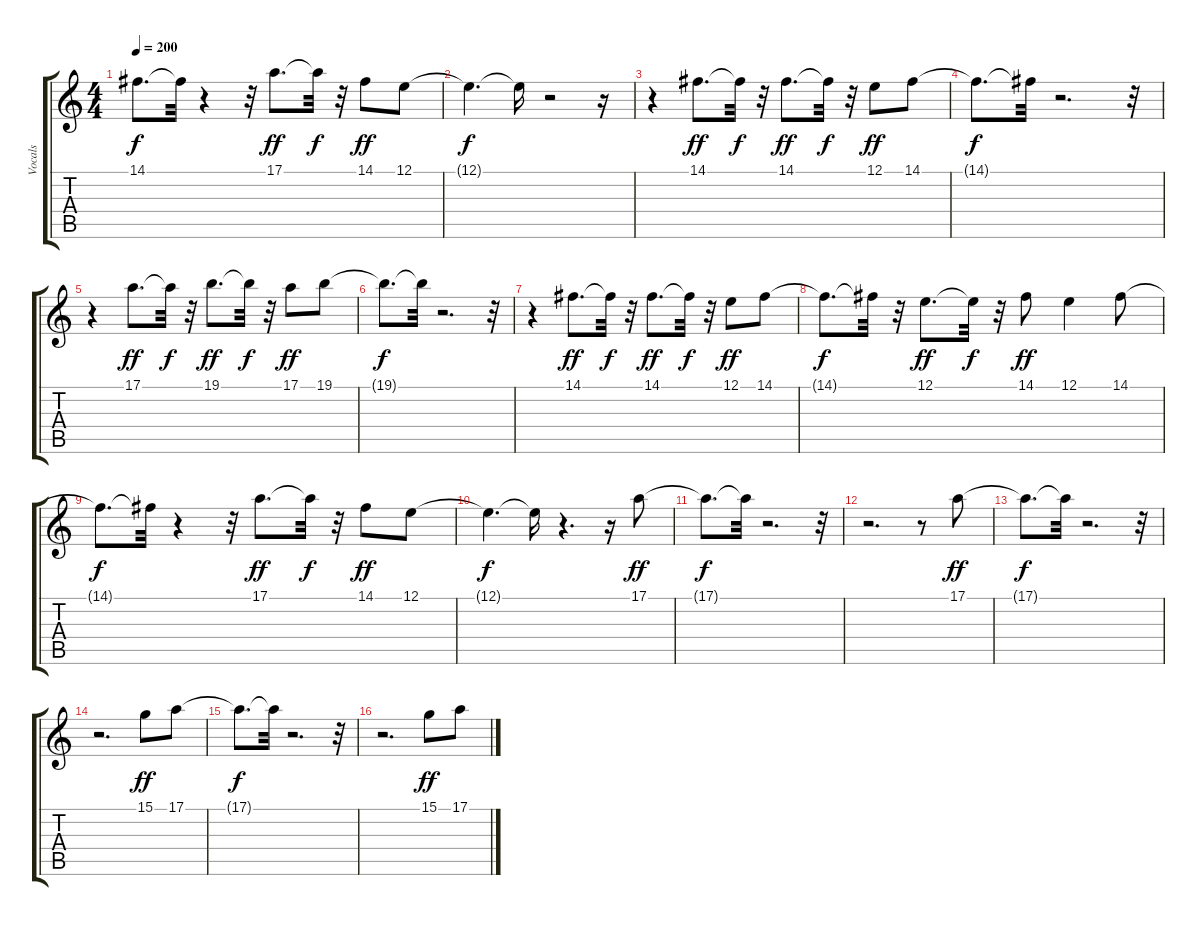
\track ("Vocals" "Vocals") {instrument choiraahs}
\staff {score tabs}
\tuning (E4 B3 G3 D3 A2 E2) {hide}
\ts (4 4)
\tempo 200
\clef g2
\ks c
14.1{t}.8{d dy f} 14.1{t}.32 r.4 r.32 17.1.8{d dy ff} 17.1{t}.32{dy f} r.32 14.1.8{dy ff} 12.1.8 |
12.1{t}.4{d dy f} 12.1{t}.16 r.2 r.16 |
r.4 14.1.8{d dy ff} 14.1{t}.32{dy f} r.32 14.1.8{d dy ff} 14.1{t}.32{dy f} r.32 12.1.8{dy ff} 14.1.8 |
14.1{t}.8{d dy f} 14.1{t}.32 r.2{d} r.32 |
r.4 17.1.8{d dy ff} 17.1{t}.32{dy f} r.32 19.1.8{d dy ff} 19.1{t}.32{dy f} r.32 17.1.8{dy ff} 19.1.8 |
19.1{t}.8{d dy f} 19.1{t}.32 r.2{d} r.32 |
r.4 14.1.8{d dy ff} 14.1{t}.32{dy f} r.32 14.1.8{d dy ff} 14.1{t}.32{dy f} r.32 12.1.8{dy ff} 14.1.8 |
14.1{t}.8{d dy f} 14.1{t}.32 r.32 12.1.8{d dy ff} 12.1{t}.32{dy f} r.32 14.1.8{dy ff} 12.1.4 14.1.8 |
14.1{t}.8{d dy f} 14.1{t}.32 r.4 r.32 17.1.8{d dy ff} 17.1{t}.32{dy f} r.32 14.1.8{dy ff} 12.1.8 |
12.1{t}.4{d dy f} 12.1{t}.16 r.4{d} r.16 17.1.8{dy ff} |
17.1{t}.8{d dy f} 17.1{t}.32 r.2{d} r.32 |
r.2{d} r.8 17.1.8{dy ff} |
17.1{t}.8{d dy f} 17.1{t}.32 r.2{d} r.32 |
r.2{d} 15.1.8{dy ff} 17.1.8 |
17.1{t}.8{d dy f} 17.1{t}.32 r.2{d} r.32 |
r.2{d} 15.1.8{dy ff} 17.1.8
